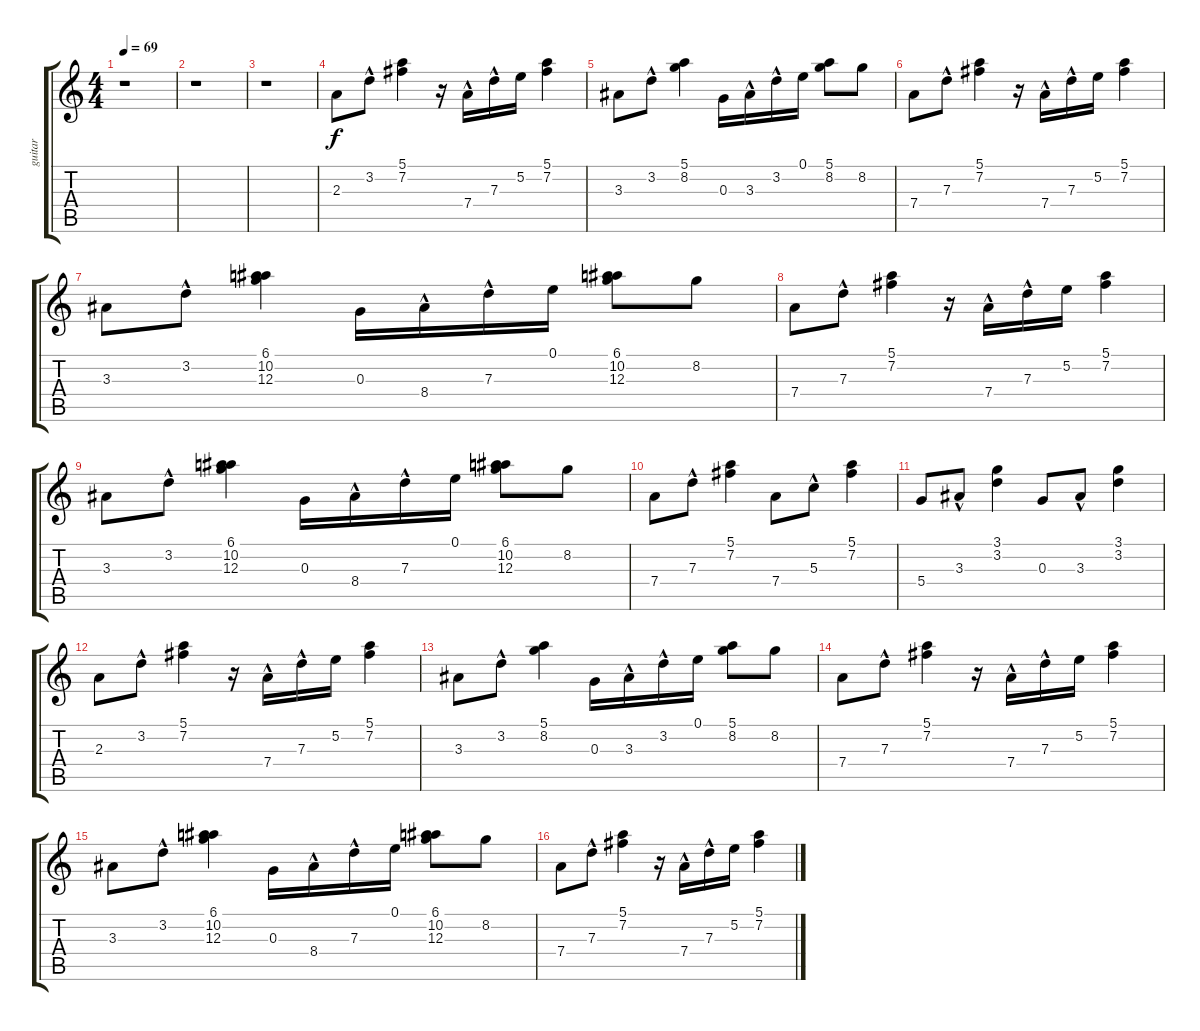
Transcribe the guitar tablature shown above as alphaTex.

\track ("guitar" "guitar") {instrument acousticguitarsteel}
\staff {score tabs}
\tuning (E4 B3 G3 D3 A2 E2) {hide}
\ts (4 4)
\tempo 69
\clef g2
\ks c
r.1{dy f} |
r.1 |
r.1 |
2.3.8 3.2{hac}.8 (5.1 7.2).4 r.16 7.4{hac}.16 7.3{hac}.16 5.2.16 (5.1 7.2).4 |
3.3.8 3.2{hac}.8 (5.1 8.2).4 0.3.16 3.3{hac}.16 3.2{hac}.16 0.1.16 (5.1 8.2).8 8.2.8 |
7.4.8 7.3{hac}.8 (5.1 7.2).4 r.16 7.4{hac}.16 7.3{hac}.16 5.2.16 (5.1 7.2).4 |
3.3.8 3.2{hac}.8 (6.1 10.2 12.3).4 0.3.16 8.4{hac}.16 7.3{hac}.16 0.1.16 (6.1 10.2 12.3).8 8.2.8 |
7.4.8 7.3{hac}.8 (5.1 7.2).4 r.16 7.4{hac}.16 7.3{hac}.16 5.2.16 (5.1 7.2).4 |
3.3.8 3.2{hac}.8 (6.1 10.2 12.3).4 0.3.16 8.4{hac}.16 7.3{hac}.16 0.1.16 (6.1 10.2 12.3).8 8.2.8 |
7.4.8 7.3{hac}.8 (5.1 7.2).4 7.4.8 5.3{hac}.8 (5.1 7.2).4 |
5.4.8 3.3{hac}.8 (3.1 3.2).4 0.3.8 3.3{hac}.8 (3.1 3.2).4 |
2.3.8 3.2{hac}.8 (5.1 7.2).4 r.16 7.4{hac}.16 7.3{hac}.16 5.2.16 (5.1 7.2).4 |
3.3.8 3.2{hac}.8 (5.1 8.2).4 0.3.16 3.3{hac}.16 3.2{hac}.16 0.1.16 (5.1 8.2).8 8.2.8 |
7.4.8 7.3{hac}.8 (5.1 7.2).4 r.16 7.4{hac}.16 7.3{hac}.16 5.2.16 (5.1 7.2).4 |
3.3.8 3.2{hac}.8 (6.1 10.2 12.3).4 0.3.16 8.4{hac}.16 7.3{hac}.16 0.1.16 (6.1 10.2 12.3).8 8.2.8 |
7.4.8 7.3{hac}.8 (5.1 7.2).4 r.16 7.4{hac}.16 7.3{hac}.16 5.2.16 (5.1 7.2).4
